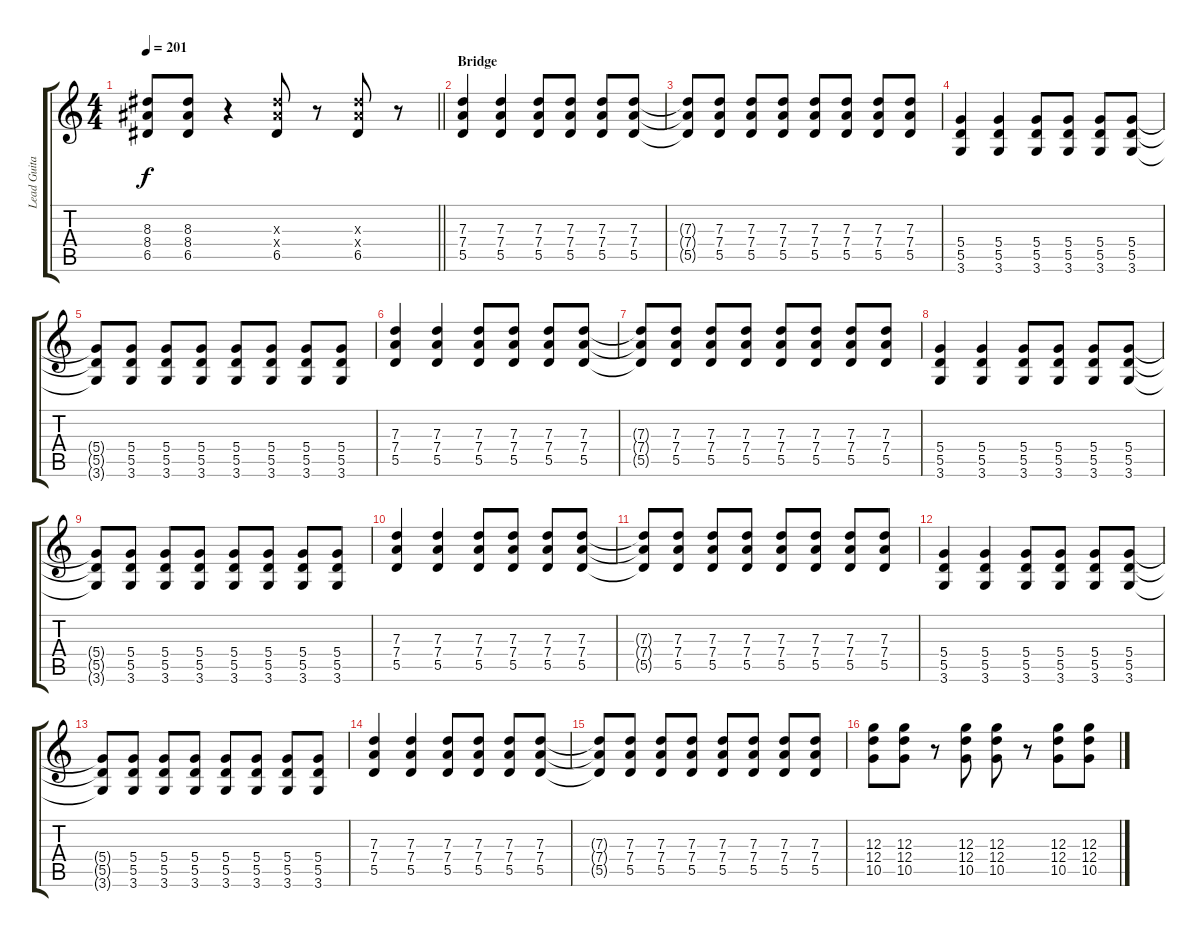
\track ("Lead Guitar" "Lead Guita") {instrument electricguitarclean}
\staff {score tabs}
\tuning (E4 B3 G3 D3 A2 E2) {hide}
\ts (4 4)
\tempo 201
\clef g2
\barLineRight lightlight
\ks c
(8.3 8.4 6.5).8{dy f} (8.3 8.4 6.5).8 r.4 (8.3{x} 8.4{x} 6.5).8 r.8 (8.3{x} 8.4{x} 6.5).8 r.8 |
\section ("" "Bridge")
(7.3 7.4 5.5).4{instrument distortionguitar} (7.3 7.4 5.5).4 (7.3 7.4 5.5).8 (7.3 7.4 5.5).8 (7.3 7.4 5.5).8 (7.3 7.4 5.5).8 |
(7.3{t} 7.4{t} 5.5{t}).8 (7.3 7.4 5.5).8 (7.3 7.4 5.5).8 (7.3 7.4 5.5).8 (7.3 7.4 5.5).8 (7.3 7.4 5.5).8 (7.3 7.4 5.5).8 (7.3 7.4 5.5).8 |
(5.4 5.5 3.6).4 (5.4 5.5 3.6).4 (5.4 5.5 3.6).8 (5.4 5.5 3.6).8 (5.4 5.5 3.6).8 (5.4 5.5 3.6).8 |
(5.4{t} 5.5{t} 3.6{t}).8 (5.4 5.5 3.6).8 (5.4 5.5 3.6).8 (5.4 5.5 3.6).8 (5.4 5.5 3.6).8 (5.4 5.5 3.6).8 (5.4 5.5 3.6).8 (5.4 5.5 3.6).8 |
(7.3 7.4 5.5).4 (7.3 7.4 5.5).4 (7.3 7.4 5.5).8 (7.3 7.4 5.5).8 (7.3 7.4 5.5).8 (7.3 7.4 5.5).8 |
(7.3{t} 7.4{t} 5.5{t}).8 (7.3 7.4 5.5).8 (7.3 7.4 5.5).8 (7.3 7.4 5.5).8 (7.3 7.4 5.5).8 (7.3 7.4 5.5).8 (7.3 7.4 5.5).8 (7.3 7.4 5.5).8 |
(5.4 5.5 3.6).4 (5.4 5.5 3.6).4 (5.4 5.5 3.6).8 (5.4 5.5 3.6).8 (5.4 5.5 3.6).8 (5.4 5.5 3.6).8 |
(5.4{t} 5.5{t} 3.6{t}).8 (5.4 5.5 3.6).8 (5.4 5.5 3.6).8 (5.4 5.5 3.6).8 (5.4 5.5 3.6).8 (5.4 5.5 3.6).8 (5.4 5.5 3.6).8 (5.4 5.5 3.6).8 |
(7.3 7.4 5.5).4 (7.3 7.4 5.5).4 (7.3 7.4 5.5).8 (7.3 7.4 5.5).8 (7.3 7.4 5.5).8 (7.3 7.4 5.5).8 |
(7.3{t} 7.4{t} 5.5{t}).8 (7.3 7.4 5.5).8 (7.3 7.4 5.5).8 (7.3 7.4 5.5).8 (7.3 7.4 5.5).8 (7.3 7.4 5.5).8 (7.3 7.4 5.5).8 (7.3 7.4 5.5).8 |
(5.4 5.5 3.6).4 (5.4 5.5 3.6).4 (5.4 5.5 3.6).8 (5.4 5.5 3.6).8 (5.4 5.5 3.6).8 (5.4 5.5 3.6).8 |
(5.4{t} 5.5{t} 3.6{t}).8 (5.4 5.5 3.6).8 (5.4 5.5 3.6).8 (5.4 5.5 3.6).8 (5.4 5.5 3.6).8 (5.4 5.5 3.6).8 (5.4 5.5 3.6).8 (5.4 5.5 3.6).8 |
(7.3 7.4 5.5).4 (7.3 7.4 5.5).4 (7.3 7.4 5.5).8 (7.3 7.4 5.5).8 (7.3 7.4 5.5).8 (7.3 7.4 5.5).8 |
(7.3{t} 7.4{t} 5.5{t}).8 (7.3 7.4 5.5).8 (7.3 7.4 5.5).8 (7.3 7.4 5.5).8 (7.3 7.4 5.5).8 (7.3 7.4 5.5).8 (7.3 7.4 5.5).8 (7.3 7.4 5.5).8 |
(12.3 12.4 10.5).8 (12.3 12.4 10.5).8 r.8 (12.3 12.4 10.5).8 (12.3 12.4 10.5).8 r.8 (12.3 12.4 10.5).8 (12.3 12.4 10.5).8
